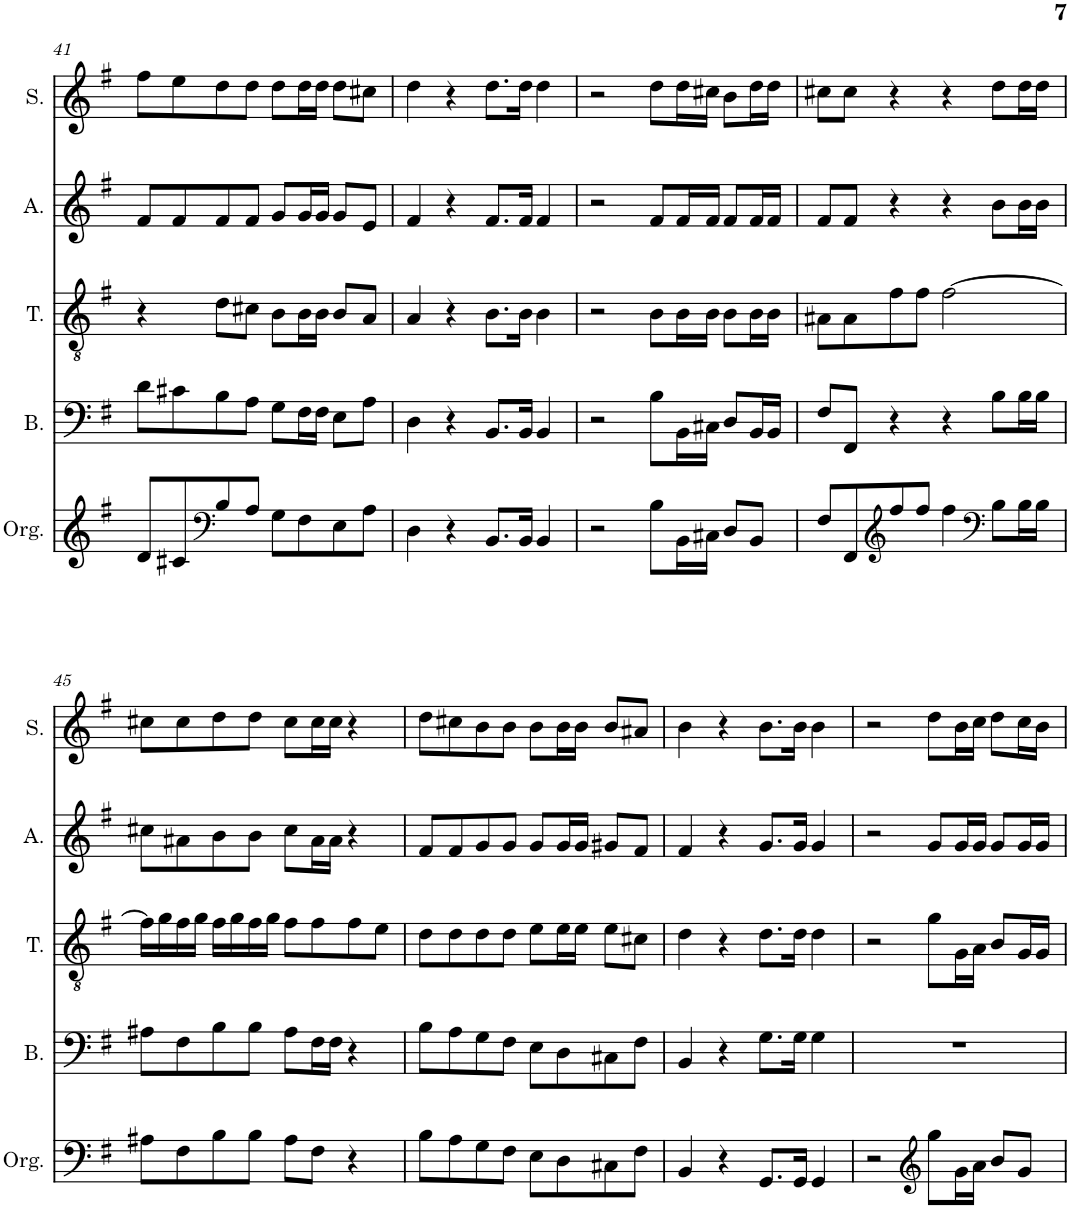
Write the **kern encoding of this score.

**kern	**kern	**kern	**kern	**kern
*part5	*part4	*part3	*part2	*part1
*staff5	*staff4	*staff3	*staff2	*staff1
*I"Orgue, Organ	*I"Basse	*I"Tenor	*I"Alto	*I"Soprano
*I'Org.	*I'B.	*I'T.	*I'A.	*I'S.
!!LO:PB:g=z
*clefG2	*clefF4	*clefGv2	*clefG2	*clefG2
*k[f#]	*k[f#]	*k[f#]	*k[f#]	*k[f#]
*M4/4	*M4/4	*M4/4	*M4/4	*M4/4
=41	=41	=41	=41	=41
8d/L	8d\L	4r	8f#/L	8ff#\L
8c#X/	8c#X\	.	8f#/	8ee\
*clefF4	*	*	*	*
8B/	8B\	8d\L	8f#/	8dd\
8A/J	8A\J	8c#X\J	8f#/J	8dd\J
8G\L	8G\L	8B\L	8g/L	8dd\L
8F#\	16F#\L	16B\L	16g/L	16dd\L
.	16F#\JJ	16B\JJ	16g/JJ	16dd\JJ
8E\	8E\L	8B/L	8g/L	8dd\L
8A\J	8A\J	8A/J	8e/J	8cc#X\J
=42	=42	=42	=42	=42
4D\	4D\	4A/	4f#/	4dd\
4r	4r	4r	4r	4r
8.BB/L	8.BB/L	8.B\L	8.f#/L	8.dd\L
16BB/Jk	16BB/Jk	16B\Jk	16f#/Jk	16dd\Jk
4BB/	4BB/	4B\	4f#/	4dd\
=43	=43	=43	=43	=43
2r	2r	2r	2r	2r
8B\L	8B\L	8B\L	8f#/L	8dd\L
16BB\L	16BB\L	16B\L	16f#/L	16dd\L
16C#X\JJ	16C#X\JJ	16B\JJ	16f#/JJ	16cc#X\JJ
8D/L	8D/L	8B\L	8f#/L	8b\L
8BB/J	16BB/L	16B\L	16f#/L	16dd\L
.	16BB/JJ	16B\JJ	16f#/JJ	16dd\JJ
=44	=44	=44	=44	=44
8F#/L	8F#/L	8A#X\L	8f#/L	8cc#X\L
8FF#/	8FF#/J	8A#\	8f#/J	8cc#\J
*clefG2	*	*	*	*
8ff#/	4r	8f#\	4r	4r
8ff#/J	.	8f#\J	.	.
4ff#\	4r	[2f#\	4r	4r
*clefF4	*	*	*	*
8B\L	8B\L	.	8b\L	8dd\L
16B\L	16B\L	.	16b\L	16dd\L
16B\JJ	16B\JJ	.	16b\JJ	16dd\JJ
!!LO:LB:g=z
=45	=45	=45	=45	=45
8A#X\L	8A#X\L	16f#\LL]	8cc#X\L	8cc#X\L
.	.	16g\	.	.
8F#\	8F#\	16f#\	8a#X\	8cc#\
.	.	16g\JJ	.	.
8B\	8B\	16f#\LL	8b\	8dd\
.	.	16g\	.	.
8B\J	8B\J	16f#\	8b\J	8dd\J
.	.	16g\JJ	.	.
8A#\L	8A#\L	8f#\L	8cc#\L	8cc#\L
8F#\J	16F#\L	8f#\	16a#\L	16cc#\L
.	16F#\JJ	.	16a#\JJ	16cc#\JJ
4r	4r	8f#\	4r	4r
.	.	8e\J	.	.
=46	=46	=46	=46	=46
8B\L	8B\L	8d\L	8f#/L	8dd\L
8A\	8A\	8d\	8f#/	8cc#X\
8G\	8G\	8d\	8g/	8b\
8F#\J	8F#\J	8d\J	8g/J	8b\J
8E\L	8E\L	8e\L	8g/L	8b\L
8D\	8D\	16e\L	16g/L	16b\L
.	.	16e\JJ	16g/JJ	16b\JJ
8C#X\	8C#X\	8e\L	8g#X/L	8b/L
8F#\J	8F#\J	8c#X\J	8f#/J	8a#X/J
=47	=47	=47	=47	=47
4BB/	4BB/	4d\	4f#/	4b\
4r	4r	4r	4r	4r
8.GG/L	8.G\L	8.d\L	8.g/L	8.b\L
16GG/Jk	16G\Jk	16d\Jk	16g/Jk	16b\Jk
4GG/	4G\	4d\	4g/	4b\
=48	=48	=48	=48	=48
2r	1r	2r	2r	2r
*clefG2	*	*	*	*
8gg\L	.	8g\L	8g/L	8dd\L
16g\L	.	16G\L	16g/L	16b\L
16a\JJ	.	16A\JJ	16g/JJ	16cc\JJ
8b/L	.	8B/L	8g/L	8dd\L
8g/J	.	16G/L	16g/L	16cc\L
.	.	16G/JJ	16g/JJ	16b\JJ
=	=	=	=	=
*-	*-	*-	*-	*-
